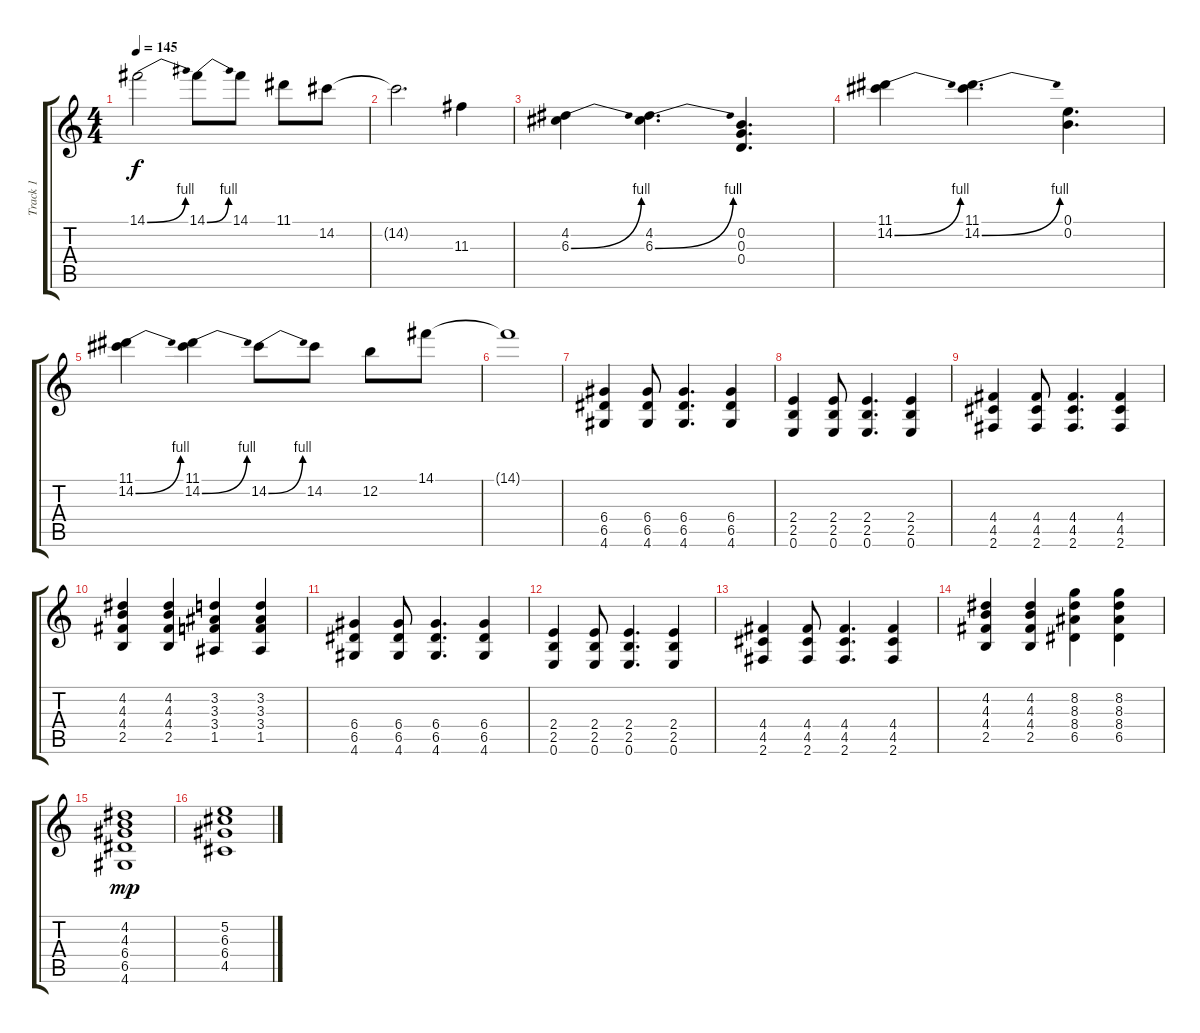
\track ("Track 1" "Track 1") {instrument overdrivenguitar}
\staff {score tabs}
\tuning (E4 B3 G3 D3 A2 E2) {hide}
\ts (4 4)
\tempo 145
\clef g2
\ks c
14.1{be (bend 0 0 60 4)}.2{dy f} 14.1{be (bend 0 0 60 4)}.8 14.1.8 11.1.8 14.2.8 |
14.2{t}.2{d} 11.3.4 |
(4.2 6.3{be (bend 0 0 60 4)}).4 (4.2 6.3{be (bend 0 0 60 4)}).4{d} (0.2 0.3 0.4).4{d} |
(11.1 14.2{be (bend 0 0 60 4)}).4 (11.1 14.2{be (bend 0 0 60 4)}).4{d} (0.1 0.2).4{d} |
(11.1 14.2{be (bend 0 0 60 4)}).4 (11.1 14.2{be (bend 0 0 60 4)}).4 14.2{be (bend 0 0 60 4)}.8 14.2.8 12.2.8 14.1.8 |
14.1{t}.1 |
(6.4 6.5 4.6).4 (6.4 6.5 4.6).8 (6.4 6.5 4.6).4{d} (6.4 6.5 4.6).4 |
(2.4 2.5 0.6).4 (2.4 2.5 0.6).8 (2.4 2.5 0.6).4{d} (2.4 2.5 0.6).4 |
(4.4 4.5 2.6).4 (4.4 4.5 2.6).8 (4.4 4.5 2.6).4{d} (4.4 4.5 2.6).4 |
(4.2 4.3 4.4 2.5).4 (4.2 4.3 4.4 2.5).4 (3.2 3.3 3.4 1.5).4 (3.2 3.3 3.4 1.5).4 |
(6.4 6.5 4.6).4 (6.4 6.5 4.6).8 (6.4 6.5 4.6).4{d} (6.4 6.5 4.6).4 |
(2.4 2.5 0.6).4 (2.4 2.5 0.6).8 (2.4 2.5 0.6).4{d} (2.4 2.5 0.6).4 |
(4.4 4.5 2.6).4 (4.4 4.5 2.6).8 (4.4 4.5 2.6).4{d} (4.4 4.5 2.6).4 |
(4.2 4.3 4.4 2.5).4 (4.2 4.3 4.4 2.5).4 (8.2 8.3 8.4 6.5).4 (8.2 8.3 8.4 6.5).4 |
(4.2 4.3 6.4 6.5 4.6).1{dy mp} |
(5.2 6.3 6.4 4.5).1
